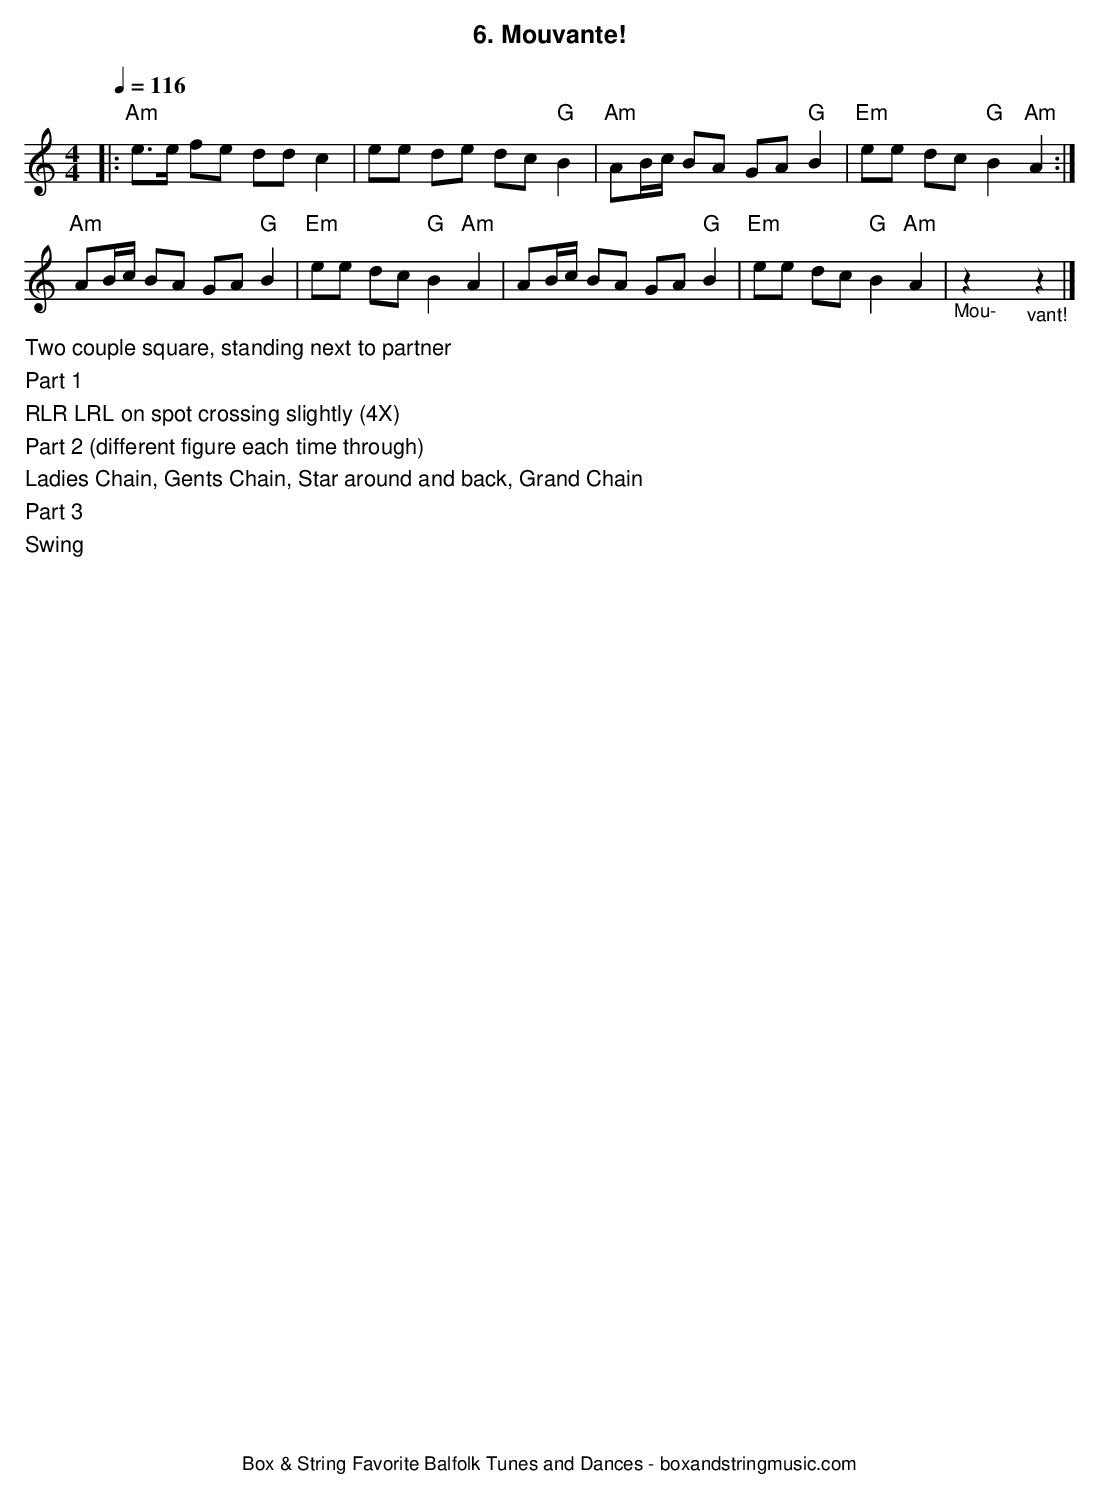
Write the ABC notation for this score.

X:1
T:6. Mouvante!
Q:1/4=116
M:4/4
L:1/8
K:Am
|:"Am"e>e fe dd c2|ee de dc "G"B2|"Am"AB/c/ BA GA "G"B2|"Em"ee dc "G"B2"Am"A2:|
"Am"AB/c/ BA GA "G"B2|"Em"ee dc "G"B2 "Am"A2|AB/c/ BA GA "G"B2|"Em"ee dc "G"B2 "Am"A2|"_Mou-"z2yy"_vant!"z2|]
